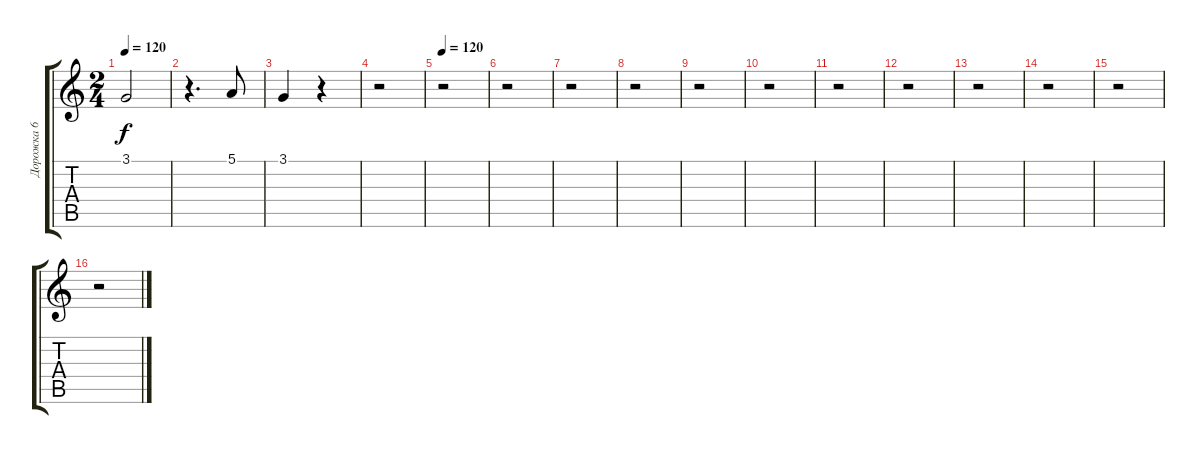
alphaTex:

\track ("Дорожка 6" "Дорожка 6") {instrument lead3calliope}
\staff {score tabs}
\tuning (E4 B3 G3 D3 A2 E2) {hide}
\ts (2 4)
\tempo 120
\clef g2
\ks c
3.1.2{dy f} |
r.4{d} 5.1.8 |
3.1.4 r.4 |
r.2 |
\tempo 120
r.2 |
r.2 |
r.2 |
r.2 |
r.2 |
r.2 |
r.2 |
r.2 |
r.2 |
r.2 |
r.2 |
r.2
